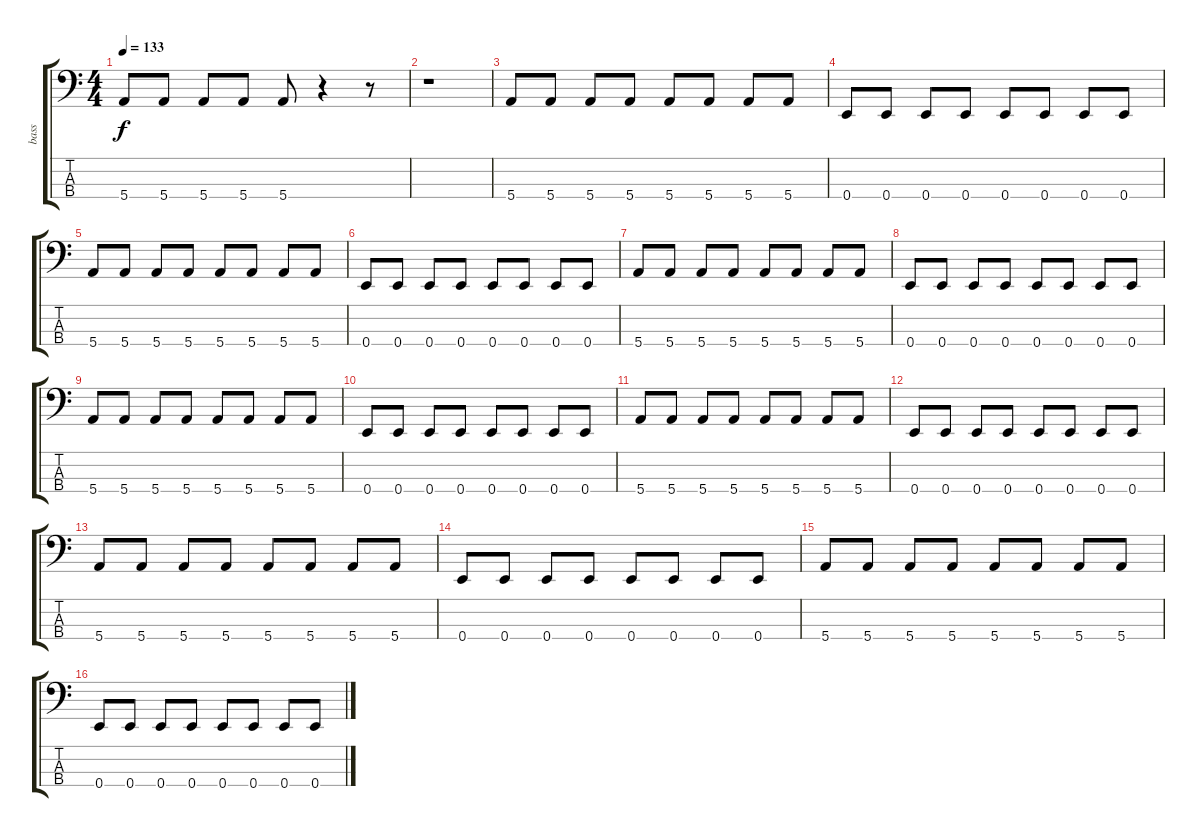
\track ("bass" "bass") {instrument electricbasspick}
\staff {score tabs}
\tuning (G2 D2 A1 E1) {hide}
\ts (4 4)
\tempo 133
\clef f4
\ks c
5.4.8{dy f} 5.4.8 5.4.8 5.4.8 5.4.8 r.4 r.8 |
r.1 |
5.4.8 5.4.8 5.4.8 5.4.8 5.4.8 5.4.8 5.4.8 5.4.8 |
0.4.8 0.4.8 0.4.8 0.4.8 0.4.8 0.4.8 0.4.8 0.4.8 |
5.4.8 5.4.8 5.4.8 5.4.8 5.4.8 5.4.8 5.4.8 5.4.8 |
0.4.8 0.4.8 0.4.8 0.4.8 0.4.8 0.4.8 0.4.8 0.4.8 |
5.4.8 5.4.8 5.4.8 5.4.8 5.4.8 5.4.8 5.4.8 5.4.8 |
0.4.8 0.4.8 0.4.8 0.4.8 0.4.8 0.4.8 0.4.8 0.4.8 |
5.4.8 5.4.8 5.4.8 5.4.8 5.4.8 5.4.8 5.4.8 5.4.8 |
0.4.8 0.4.8 0.4.8 0.4.8 0.4.8 0.4.8 0.4.8 0.4.8 |
5.4.8 5.4.8 5.4.8 5.4.8 5.4.8 5.4.8 5.4.8 5.4.8 |
0.4.8 0.4.8 0.4.8 0.4.8 0.4.8 0.4.8 0.4.8 0.4.8 |
5.4.8 5.4.8 5.4.8 5.4.8 5.4.8 5.4.8 5.4.8 5.4.8 |
0.4.8 0.4.8 0.4.8 0.4.8 0.4.8 0.4.8 0.4.8 0.4.8 |
5.4.8 5.4.8 5.4.8 5.4.8 5.4.8 5.4.8 5.4.8 5.4.8 |
0.4.8 0.4.8 0.4.8 0.4.8 0.4.8 0.4.8 0.4.8 0.4.8
